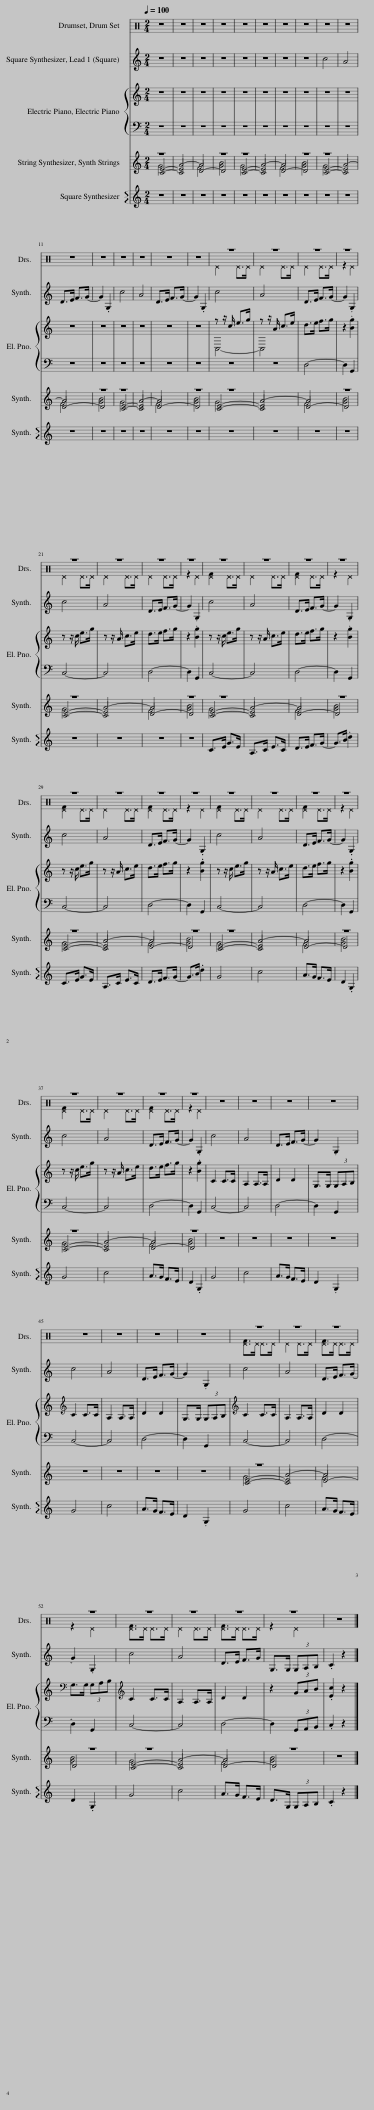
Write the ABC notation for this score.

X:1
%%score 1 2 { ( 3 5 ) | 4 } ( 6 7 8 ) 9
L:1/8
Q:1/4=100
M:2/4
I:linebreak $
K:C
V:1 perc
K:none
V:2 treble
V:3 treble
V:5 treble
V:4 bass
V:6 treble
V:7 treble
V:8 treble
V:9 treble
V:1
 x4 | x4 | x4 | x4 | x4 | %5
 x4 | x4 | x4 | x4 | x4 |$ %10
 x4 | x4 | x4 | x4 | x4 | %15
 x4 | ^D2 ^D>^D | ^D2 ^D>^D | ^D2 ^D>^D | z2 ^D2 |$ %20
 ^D2 ^D>^D | ^D2 ^D>^D | ^D2 ^D>^D | z2 ^D2 | [^DF]2 ^D>^D | %25
 ^D2 ^D>^D | [^DF]2 ^D>^D | z2 ^D2 |$ [^DF]2 ^D>^D | ^D2 ^D>^D | %30
 [^DF]2 ^D>^D | z2 ^D2 | [^DF]2 ^D>^D | ^D2 ^D>^D | [^DF]2 ^D>^D | %35
 z2 ^D2 |$ [^DF]2 ^D>^D | ^D2 ^D>^D | [^DF]2 ^D>^D | z2 ^D2 | %40
 x4 | x4 | x4 | x4 |$ x4 | %45
 x4 | x4 | x4 | [^DF]>^D ^D>^D | ^D2 ^D>^D | %50
 [^DF]>^D ^D>^D |$ z2 ^D2 | [^DF]>^D ^D>^D | ^D2 ^D>^D | [^DF]>^D ^D>^D | %55
 z2 ^D2 | x4 |] %57
V:2
 z4 | z4 | z4 | z4 | z4 | %5
 z4 | z4 | z4 | c4 | A4 |$ %10
 D>E F>G- | G2 .G,2 | c4 | A4 | D>E F>G- | %15
 G2 .G,2 | c4 | A4 | D>E F>G- | G2 .G,2 |$ %20
 c4 | A4 | D>E F>G- | G2 .G,2 | c4 | %25
 A4 | D>E F>G- | G2 .G,2 |$ c4 | A4 | %30
 D>E F>G- | G2 .G,2 | c4 | A4 | D>E F>G- | %35
 G2 .G,2 |$ c4 | A4 | D>E F>G- | G2 .G,2 | %40
 c4 | A4 | D>E F>G- | G2 .G,2 |$ c4 | %45
 A4 | D>E F>G- | G2 .G,2 | c4 | A4 | %50
 D>E F>G- |$ G2 .G,2 | c4 | A4 | D>E F>G | %55
 G,>G, (3G,A,B, | .C2 z2 |] %57
V:3
 z4 | z4 | z4 | z4 | z4 | %5
 z4 | z4 | z4 | z4 | z4 |$ %10
 z4 | z4 | z4 | z4 | z4 | %15
 z4 | z z/ c/ e>g | z z/ A/ c>e | d>e f>g | z2 .[Bg]2 |$ %20
 z z/ c/ e>g | z z/ A/ c>e | d>e f>g | z2 .[Bg]2 | z z/ c/ e>g | %25
 z z/ A/ c>e | d>e f>g | z2 .[Bg]2 |$ z z/ c/ e>g | z z/ A/ c>e | %30
 d>e f>g | z2 .[Bg]2 | z z/ c/ e>g | z z/ A/ c>e | d>e f>g | %35
 z2 .[Bg]2 |$ z z/ c/ e>g | z z/ A/ c>e | d>e f>g | z2 .[Bg]2 | %40
 C2 C>C | A,2 A,>A, | D2 D2 | G,>G, (3G,A,B, |$[K:treble] C2 C>C | %45
 A,2 A,>A, | D2 D2 | G,>G, (3G,A,B, |[K:treble] C2 C>C | A,2 A,>A, | %50
 D2 D2 |$[K:bass] G,>G, (3G,A,B, |[K:treble] C2 C>C | A,2 A,>A, | D2 D2 | %55
 z2 (3GAB | .[Ec]2 z2 |] %57
V:4
 z4 | z4 | z4 | z4 | z4 | %5
 z4 | z4 | z4 | z4 | z4 |$ %10
 z4 | z4 | z4 | z4 | z4 | %15
 z4 | z4 | z4 | D,4- | D,2 G,,2 |$ %20
 C,4- | C,4 | D,4- | D,2 G,,2 | C,4- | %25
 C,4 | D,4- | D,2 G,,2 |$ C,4- | C,4 | %30
 D,4- | D,2 G,,2 | C,4- | C,4 | D,4- | %35
 D,2 G,,2 |$ C,4- | C,4 | D,4- | D,2 G,,2 | %40
 C,4- | C,4 | D,4- | D,2 G,,2 |$ C,4- | %45
 C,4 | D,4- | D,2 G,,2 | C,4- | C,4 | %50
 D,4- |$ D,2 G,,2 | C,4- | C,4 | D,4- | %55
 D,2 (3G,,A,,B,, | .C,2 z2 |] %57
V:5
 x4 | x4 | x4 | x4 | x4 | %5
 x4 | x4 | x4 | x4 | x4 |$ %10
 x4 | x4 | x4 | x4 | x4 | %15
 x4 | C,4- | C,4 | x4 | x4 |$ %20
 x4 | x4 | x4 | x4 | x4 | %25
 x4 | x4 | x4 |$ x4 | x4 | %30
 x4 | x4 | x4 | x4 | x4 | %35
 x4 |$ x4 | x4 | x4 | x4 | %40
 x4 | x4 | x4 | x4 |$[K:treble] x4 | %45
 x4 | x4 | x4 |[K:treble] x4 | x4 | %50
 x4 |$[K:bass] x4 |[K:treble] x4 | x4 | x4 | %55
 x4 | x4 |] %57
V:6
 z4 | A4- | A4 | z4 | z4 | %5
 A4- | A4 | z4 | z4 | A4- |$ %10
 A4 | z4 | z4 | A4- | A4 | %15
 z4 | z4 | A4- | A4 | z4 |$ %20
 z4 | A4- | A4 | z4 | z4 | %25
 A4- | A4 | z4 |$ z4 | A4- | %30
 A4 | z4 | z4 | A4- | A4 | %35
 z4 |$ z4 | A4- | A4 | z4 | %40
 z4 | z4 | z4 | z4 |$ z4 | %45
 z4 | z4 | z4 | z4 | A4- | %50
 A4 |$ z4 | z4 | A4- | A4 | %55
 z4 | z4 |] %57
V:7
 G4 | x4 | F4 | [GB]4 | G4 | %5
 x4 | F4 | [GB]4 | G4 | x4 |$ %10
 F4 | [GB]4 | G4 | x4 | F4 | %15
 [GB]4 | G4 | x4 | F4 | [GB]4 |$ %20
 G4 | x4 | F4 | [GB]4 | G4 | %25
 x4 | F4 | [GB]4 |$ G4 | x4 | %30
 F4 | [GB]4 | G4 | x4 | F4 | %35
 [GB]4 |$ G4 | x4 | F4 | [GB]4 | %40
 x4 | x4 | x4 | x4 |$ x4 | %45
 x4 | x4 | x4 | G4 | x4 | %50
 F4 |$ [GB]4 | G4 | x4 | F4 | %55
 [GB]4 | x4 |] %57
V:8
 [CE]4- | [CE]4 | D4- | D4 | [CE]4- | %5
 [CE]4 | D4- | D4 | [CE]4- | [CE]4 |$ %10
 D4- | D4 | [CE]4- | [CE]4 | D4- | %15
 D4 | [CE]4- | [CE]4 | D4- | D4 |$ %20
 [CE]4- | [CE]4 | D4- | D4 | [CE]4- | %25
 [CE]4 | D4- | D4 |$ [CE]4- | [CE]4 | %30
 D4- | D4 | [CE]4- | [CE]4 | D4- | %35
 D4 |$ [CE]4- | [CE]4 | D4- | D4 | %40
 x4 | x4 | x4 | x4 |$ x4 | %45
 x4 | x4 | x4 | [CE]4- | [CE]4 | %50
 D4- |$ D4 | [CE]4- | [CE]4 | D4- | %55
 D4 | x4 |] %57
V:9
 z4 | z4 | z4 | z4 | z4 | %5
 z4 | z4 | z4 | z4 | z4 |$ %10
 z4 | z4 | z4 | z4 | z4 | %15
 z4 | z4 | z4 | z4 | z4 |$ %20
 z4 | z4 | z4 | z4 | C>E G>E | %25
 A,>C E>C | D>E F>G- | G>B .d2 |$ C>E G>E | A,>C E>C | %30
 D>E F>G- | G>B .d2 | G4 | c4 | A>G F>E | %35
 D2 .G,2 |$ G4 | c4 | A>G F>E | D2 .G,2 | %40
 G4 | c4 | A>G F>E | D2 .G,2 |$ G4 | %45
 c4 | A>G F>E | D2 .G,2 | G4 | c4 | %50
 A>G F>E |$ D2 .G,2 | G4 | c4 | A>G F>E | %55
 D>G, (3G,A,B, | .C2 z2 |] %57
